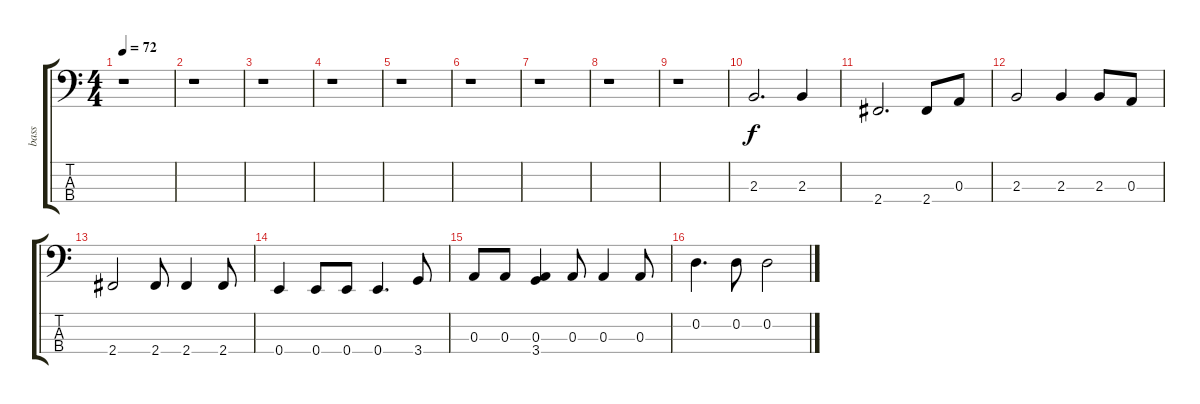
\track ("bass" "bass") {instrument electricbassfinger}
\staff {score tabs}
\tuning (G2 D2 A1 E1) {hide}
\ts (4 4)
\tempo 72
\clef f4
\ks c
r.1{dy f} |
r.1 |
r.1 |
r.1 |
r.1 |
r.1 |
r.1 |
r.1 |
r.1 |
2.3.2{d} 2.3.4 |
2.4.2{d} 2.4.8 0.3.8 |
2.3.2 2.3.4 2.3.8 0.3.8 |
2.4.2 2.4.8 2.4.4 2.4.8 |
0.4.4 0.4.8 0.4.8 0.4.4{d} 3.4.8 |
0.3.8 0.3.8 (0.3 3.4).4 0.3.8 0.3.4 0.3.8 |
0.2.4{d} 0.2.8 0.2.2
